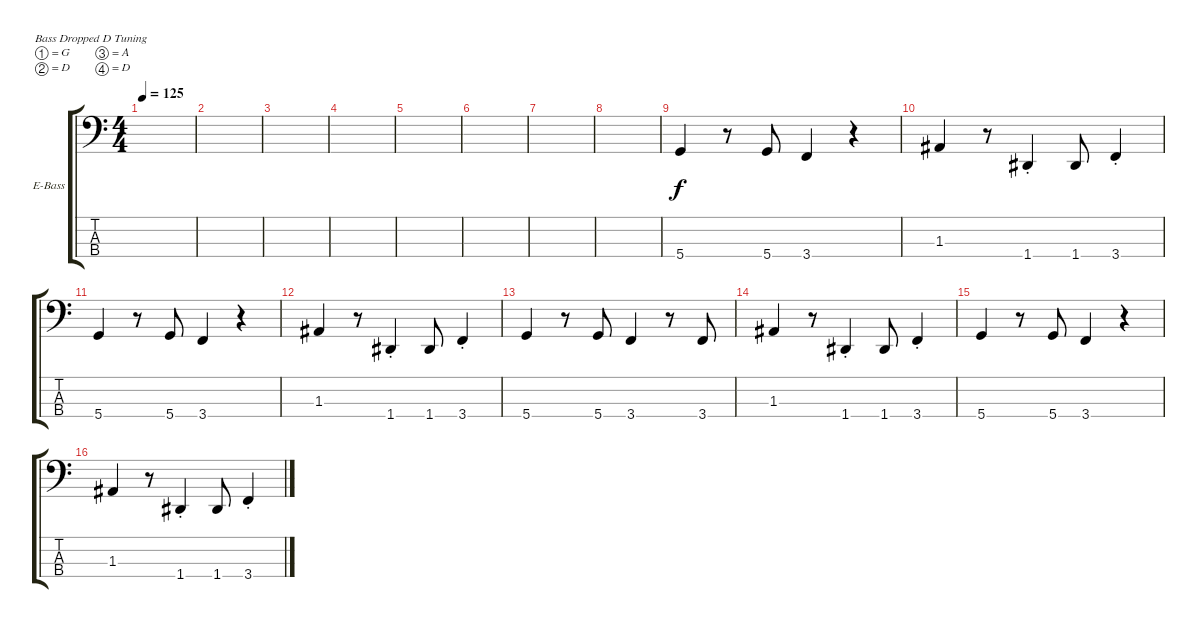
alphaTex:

\bracketExtendMode groupsimilarinstruments
\firstSystemTrackNameOrientation horizontal
\otherSystemsTrackNameOrientation horizontal
\track ("Bass" "E-Bass") {instrument electricbassfinger}
\staff {score tabs}
\tuning (G2 D2 A1 D1)
\ts (4 4)
\tempo 125
\clef f4
\ks c
|
|
|
|
|
|
|
|
5.4.4 r.8 5.4.8 3.4.4 r.4 |
1.3.4 r.8 1.4{st}.4 1.4.8 3.4{st}.4 |
5.4.4 r.8 5.4.8 3.4.4 r.4 |
1.3.4 r.8 1.4{st}.4 1.4.8 3.4{st}.4 |
5.4.4 r.8 5.4.8 3.4.4 r.8 3.4.8 |
1.3.4 r.8 1.4{st}.4 1.4.8 3.4{st}.4 |
5.4.4 r.8 5.4.8 3.4.4 r.4 |
1.3.4 r.8 1.4{st}.4 1.4.8 3.4{st}.4
